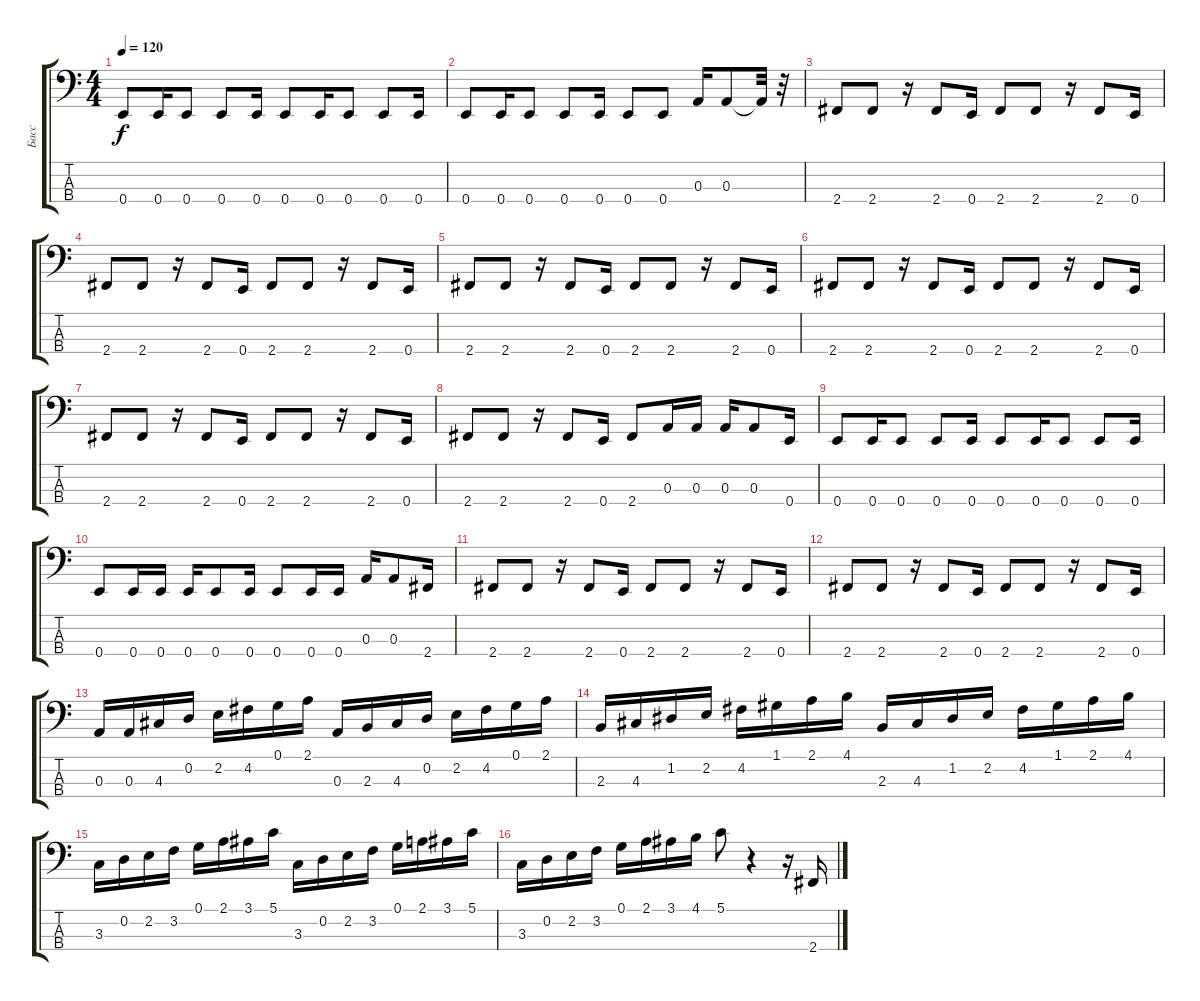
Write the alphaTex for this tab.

\track ("Басс" "Басс") {instrument electricbasspick}
\staff {score tabs}
\tuning (G2 D2 A1 E1) {hide}
\ts (4 4)
\tempo 120
\clef f4
\ks c
0.4.8{dy f} 0.4.16 0.4.8 0.4.8 0.4.16 0.4.8 0.4.16 0.4.8 0.4.8 0.4.16 |
0.4.8 0.4.16 0.4.8 0.4.8 0.4.16 0.4.8 0.4.8 0.3.16 0.3.8 0.3{t}.32 r.32 |
2.4.8 2.4.8 r.16 2.4.8 0.4.16 2.4.8 2.4.8 r.16 2.4.8 0.4.16 |
2.4.8 2.4.8 r.16 2.4.8 0.4.16 2.4.8 2.4.8 r.16 2.4.8 0.4.16 |
2.4.8 2.4.8 r.16 2.4.8 0.4.16 2.4.8 2.4.8 r.16 2.4.8 0.4.16 |
2.4.8 2.4.8 r.16 2.4.8 0.4.16 2.4.8 2.4.8 r.16 2.4.8 0.4.16 |
2.4.8 2.4.8 r.16 2.4.8 0.4.16 2.4.8 2.4.8 r.16 2.4.8 0.4.16 |
2.4.8 2.4.8 r.16 2.4.8 0.4.16 2.4.8 0.3.16 0.3.16 0.3.16 0.3.8 0.4.16 |
0.4.8 0.4.16 0.4.8 0.4.8 0.4.16 0.4.8 0.4.16 0.4.8 0.4.8 0.4.16 |
0.4.8 0.4.16 0.4.16 0.4.16 0.4.8 0.4.16 0.4.8 0.4.16 0.4.16 0.3.16 0.3.8 2.4.16 |
2.4.8 2.4.8 r.16 2.4.8 0.4.16 2.4.8 2.4.8 r.16 2.4.8 0.4.16 |
2.4.8 2.4.8 r.16 2.4.8 0.4.16 2.4.8 2.4.8 r.16 2.4.8 0.4.16 |
0.3.16 0.3.16 4.3.16 0.2.16 2.2.16 4.2.16 0.1.16 2.1.16 0.3.16 2.3.16 4.3.16 0.2.16 2.2.16 4.2.16 0.1.16 2.1.16 |
2.3.16 4.3.16 1.2.16 2.2.16 4.2.16 1.1.16 2.1.16 4.1.16 2.3.16 4.3.16 1.2.16 2.2.16 4.2.16 1.1.16 2.1.16 4.1.16 |
3.3.16 0.2.16 2.2.16 3.2.16 0.1.16 2.1.16 3.1.16 5.1.16 3.3.16 0.2.16 2.2.16 3.2.16 0.1.16 2.1.16 3.1.16 5.1.16 |
3.3.16 0.2.16 2.2.16 3.2.16 0.1.16 2.1.16 3.1.16 4.1.16 5.1.8 r.4 r.16 2.4.16
